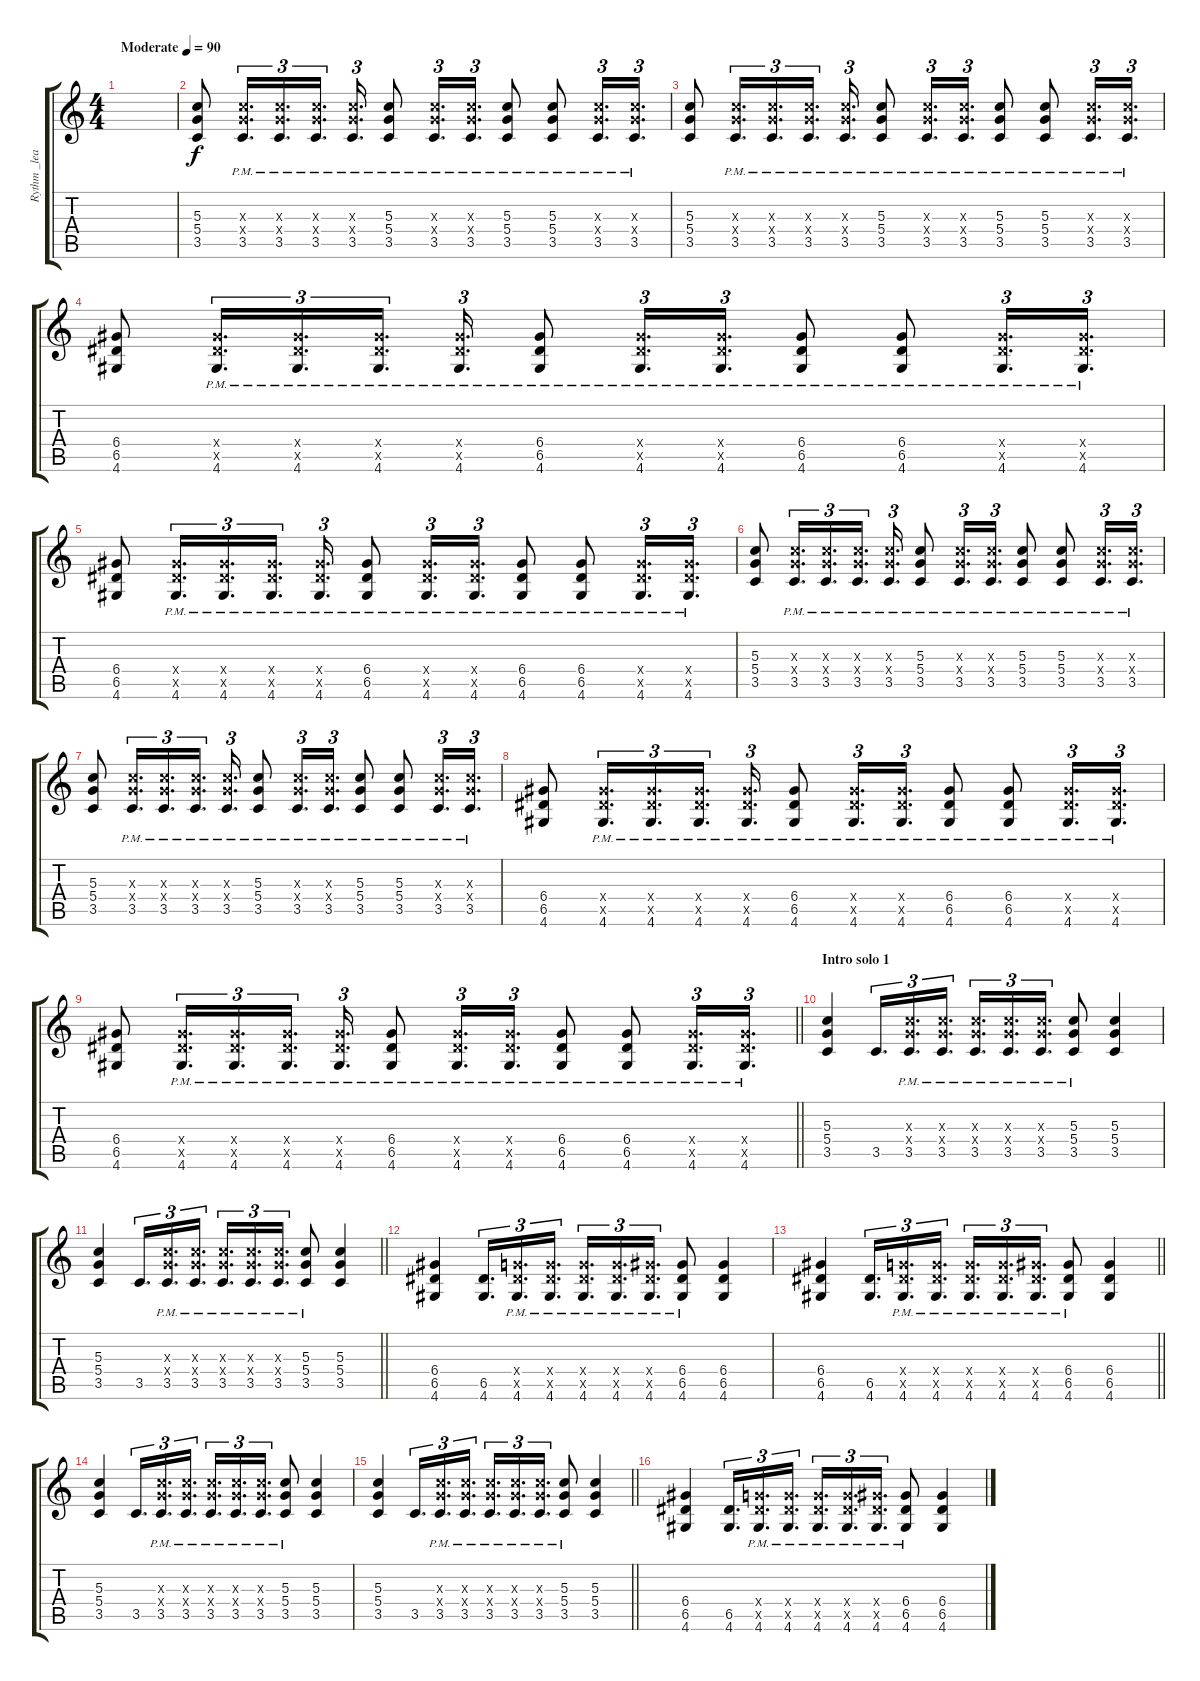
\track ("Rythm _lead" "Rythm _lea") {instrument distortionguitar}
\staff {score tabs}
\tuning (E4 B3 G3 D3 A2 E2) {hide}
\ts (4 4)
\tempo (90 "Moderate")
\clef g2
\ks c
|
(5.3 5.4 3.5).8 (5.3{x} 5.4{x} 3.5{pm}).16{d tu (3 2)} (5.3{x} 5.4{x} 3.5{pm}).16{d tu (3 2)} (5.3{x} 5.4{x} 3.5{pm}).16{d tu (3 2)} (5.3{x} 5.4{x} 3.5{pm}).16{d tu (3 2)} (5.3 5.4 3.5{pm}).8 (5.3{x} 5.4{x} 3.5{pm}).16{d tu (3 2)} (5.3{x} 5.4{x} 3.5{pm}).16{d tu (3 2)} (5.3 5.4 3.5{pm}).8 (5.3 5.4 3.5{pm}).8 (5.3{x} 5.4{x} 3.5{pm}).16{d tu (3 2)} (5.3{x} 5.4{x} 3.5{pm}).16{d tu (3 2)} |
(5.3 5.4 3.5).8 (5.3{x} 5.4{x} 3.5{pm}).16{d tu (3 2)} (5.3{x} 5.4{x} 3.5{pm}).16{d tu (3 2)} (5.3{x} 5.4{x} 3.5{pm}).16{d tu (3 2)} (5.3{x} 5.4{x} 3.5{pm}).16{d tu (3 2)} (5.3 5.4 3.5{pm}).8 (5.3{x} 5.4{x} 3.5{pm}).16{d tu (3 2)} (5.3{x} 5.4{x} 3.5{pm}).16{d tu (3 2)} (5.3 5.4 3.5{pm}).8 (5.3 5.4 3.5{pm}).8 (5.3{x} 5.4{x} 3.5{pm}).16{d tu (3 2)} (5.3{x} 5.4{x} 3.5{pm}).16{d tu (3 2)} |
(6.4 6.5 4.6).8 (6.4{x} 6.5{pm x} 4.6).16{d tu (3 2)} (6.4{x} 6.5{pm x} 4.6).16{d tu (3 2)} (6.4{x} 6.5{pm x} 4.6).16{d tu (3 2)} (6.4{x} 6.5{pm x} 4.6).16{d tu (3 2)} (6.4 6.5{pm} 4.6).8 (6.4{x} 6.5{pm x} 4.6).16{d tu (3 2)} (6.4{x} 6.5{pm x} 4.6).16{d tu (3 2)} (6.4 6.5{pm} 4.6).8 (6.4 6.5{pm} 4.6).8 (6.4{x} 6.5{pm x} 4.6).16{d tu (3 2)} (6.4{x} 6.5{pm x} 4.6).16{d tu (3 2)} |
(6.4 6.5 4.6).8 (6.4{x} 6.5{pm x} 4.6).16{d tu (3 2)} (6.4{x} 6.5{pm x} 4.6).16{d tu (3 2)} (6.4{x} 6.5{pm x} 4.6).16{d tu (3 2)} (6.4{x} 6.5{pm x} 4.6).16{d tu (3 2)} (6.4 6.5{pm} 4.6).8 (6.4{x} 6.5{pm x} 4.6).16{d tu (3 2)} (6.4{x} 6.5{pm x} 4.6).16{d tu (3 2)} (6.4 6.5{pm} 4.6).8 (6.4 6.5{pm} 4.6).8 (6.4{x} 6.5{pm x} 4.6).16{d tu (3 2)} (6.4{x} 6.5{pm x} 4.6).16{d tu (3 2)} |
(5.3 5.4 3.5).8 (5.3{x} 5.4{x} 3.5{pm}).16{d tu (3 2)} (5.3{x} 5.4{x} 3.5{pm}).16{d tu (3 2)} (5.3{x} 5.4{x} 3.5{pm}).16{d tu (3 2)} (5.3{x} 5.4{x} 3.5{pm}).16{d tu (3 2)} (5.3 5.4 3.5{pm}).8 (5.3{x} 5.4{x} 3.5{pm}).16{d tu (3 2)} (5.3{x} 5.4{x} 3.5{pm}).16{d tu (3 2)} (5.3 5.4 3.5{pm}).8 (5.3 5.4 3.5{pm}).8 (5.3{x} 5.4{x} 3.5{pm}).16{d tu (3 2)} (5.3{x} 5.4{x} 3.5{pm}).16{d tu (3 2)} |
(5.3 5.4 3.5).8 (5.3{x} 5.4{x} 3.5{pm}).16{d tu (3 2)} (5.3{x} 5.4{x} 3.5{pm}).16{d tu (3 2)} (5.3{x} 5.4{x} 3.5{pm}).16{d tu (3 2)} (5.3{x} 5.4{x} 3.5{pm}).16{d tu (3 2)} (5.3 5.4 3.5{pm}).8 (5.3{x} 5.4{x} 3.5{pm}).16{d tu (3 2)} (5.3{x} 5.4{x} 3.5{pm}).16{d tu (3 2)} (5.3 5.4 3.5{pm}).8 (5.3 5.4 3.5{pm}).8 (5.3{x} 5.4{x} 3.5{pm}).16{d tu (3 2)} (5.3{x} 5.4{x} 3.5{pm}).16{d tu (3 2)} |
(6.4 6.5 4.6).8 (6.4{x} 6.5{pm x} 4.6).16{d tu (3 2)} (6.4{x} 6.5{pm x} 4.6).16{d tu (3 2)} (6.4{x} 6.5{pm x} 4.6).16{d tu (3 2)} (6.4{x} 6.5{pm x} 4.6).16{d tu (3 2)} (6.4 6.5{pm} 4.6).8 (6.4{x} 6.5{pm x} 4.6).16{d tu (3 2)} (6.4{x} 6.5{pm x} 4.6).16{d tu (3 2)} (6.4 6.5{pm} 4.6).8 (6.4 6.5{pm} 4.6).8 (6.4{x} 6.5{pm x} 4.6).16{d tu (3 2)} (6.4{x} 6.5{pm x} 4.6).16{d tu (3 2)} |
\barLineRight lightlight
(6.4 6.5 4.6).8 (6.4{x} 6.5{pm x} 4.6).16{d tu (3 2)} (6.4{x} 6.5{pm x} 4.6).16{d tu (3 2)} (6.4{x} 6.5{pm x} 4.6).16{d tu (3 2)} (6.4{x} 6.5{pm x} 4.6).16{d tu (3 2)} (6.4 6.5{pm} 4.6).8 (6.4{x} 6.5{pm x} 4.6).16{d tu (3 2)} (6.4{x} 6.5{pm x} 4.6).16{d tu (3 2)} (6.4 6.5{pm} 4.6).8 (6.4 6.5{pm} 4.6).8 (6.4{x} 6.5{pm x} 4.6).16{d tu (3 2)} (6.4{x} 6.5{pm x} 4.6).16{d tu (3 2)} |
\section ("" "Intro solo 1")
(5.3 5.4 3.5).4 3.5.16{d tu (3 2)} (5.3{x} 5.4{x} 3.5{pm}).16{d tu (3 2)} (5.3{x} 5.4{x} 3.5{pm}).16{d tu (3 2)} (5.3{x} 5.4{x} 3.5{pm}).16{d tu (3 2)} (5.3{x} 5.4{x} 3.5{pm}).16{d tu (3 2)} (5.3{x} 5.4{x} 3.5{pm}).16{d tu (3 2)} (5.3 5.4 3.5{pm}).8 (5.3 5.4 3.5).4 |
\barLineRight lightlight
(5.3 5.4 3.5).4 3.5.16{d tu (3 2)} (5.3{x} 5.4{x} 3.5{pm}).16{d tu (3 2)} (5.3{x} 5.4{x} 3.5{pm}).16{d tu (3 2)} (5.3{x} 5.4{x} 3.5{pm}).16{d tu (3 2)} (5.3{x} 5.4{x} 3.5{pm}).16{d tu (3 2)} (5.3{x} 5.4{x} 3.5{pm}).16{d tu (3 2)} (5.3 5.4 3.5{pm}).8 (5.3 5.4 3.5).4 |
(6.4 6.5 4.6).4 (6.5 4.6).16{d tu (3 2)} (5.4{x} 6.5{pm x} 4.6).16{d tu (3 2)} (5.4{x} 6.5{pm x} 4.6).16{d tu (3 2)} (5.4{x} 6.5{pm x} 4.6).16{d tu (3 2)} (5.4{x} 6.5{pm x} 4.6).16{d tu (3 2)} (6.4{x} 6.5{pm x} 4.6).16{d tu (3 2)} (6.4 6.5{pm} 4.6).8 (6.4 6.5 4.6).4 |
\barLineRight lightlight
(6.4 6.5 4.6).4 (6.5 4.6).16{d tu (3 2)} (5.4{x} 6.5{pm x} 4.6).16{d tu (3 2)} (5.4{x} 6.5{pm x} 4.6).16{d tu (3 2)} (5.4{x} 6.5{pm x} 4.6).16{d tu (3 2)} (5.4{x} 6.5{pm x} 4.6).16{d tu (3 2)} (6.4{x} 6.5{pm x} 4.6).16{d tu (3 2)} (6.4 6.5{pm} 4.6).8 (6.4 6.5 4.6).4 |
(5.3 5.4 3.5).4 3.5.16{d tu (3 2)} (5.3{x} 5.4{x} 3.5{pm}).16{d tu (3 2)} (5.3{x} 5.4{x} 3.5{pm}).16{d tu (3 2)} (5.3{x} 5.4{x} 3.5{pm}).16{d tu (3 2)} (5.3{x} 5.4{x} 3.5{pm}).16{d tu (3 2)} (5.3{x} 5.4{x} 3.5{pm}).16{d tu (3 2)} (5.3 5.4 3.5{pm}).8 (5.3 5.4 3.5).4 |
\barLineRight lightlight
(5.3 5.4 3.5).4 3.5.16{d tu (3 2)} (5.3{x} 5.4{x} 3.5{pm}).16{d tu (3 2)} (5.3{x} 5.4{x} 3.5{pm}).16{d tu (3 2)} (5.3{x} 5.4{x} 3.5{pm}).16{d tu (3 2)} (5.3{x} 5.4{x} 3.5{pm}).16{d tu (3 2)} (5.3{x} 5.4{x} 3.5{pm}).16{d tu (3 2)} (5.3 5.4 3.5{pm}).8 (5.3 5.4 3.5).4 |
(6.4 6.5 4.6).4 (6.5 4.6).16{d tu (3 2)} (5.4{x} 6.5{pm x} 4.6).16{d tu (3 2)} (5.4{x} 6.5{pm x} 4.6).16{d tu (3 2)} (5.4{x} 6.5{pm x} 4.6).16{d tu (3 2)} (5.4{x} 6.5{pm x} 4.6).16{d tu (3 2)} (6.4{x} 6.5{pm x} 4.6).16{d tu (3 2)} (6.4 6.5{pm} 4.6).8 (6.4 6.5 4.6).4
